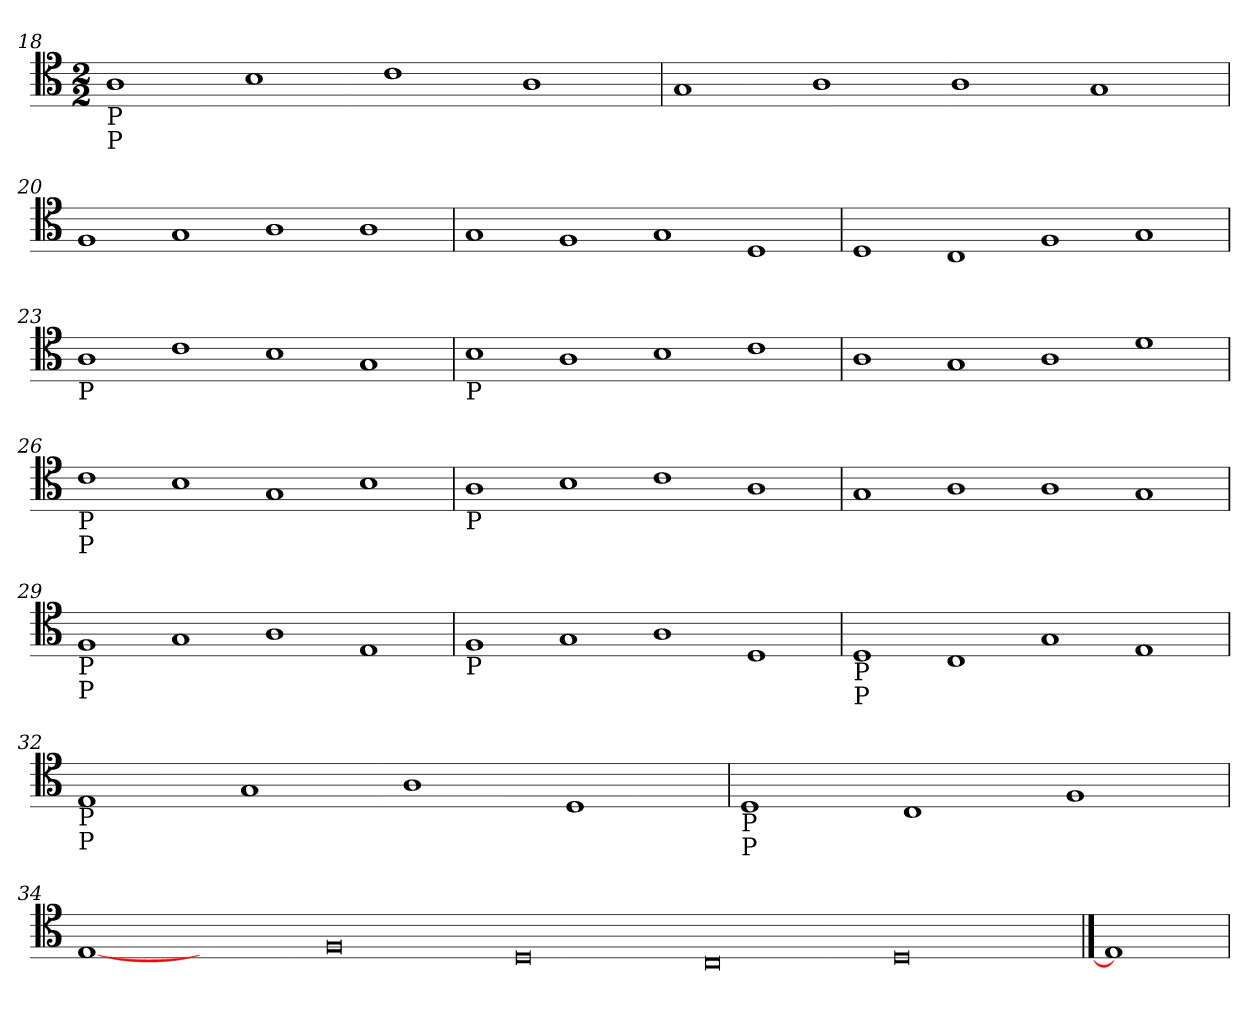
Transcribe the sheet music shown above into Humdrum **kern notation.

**kern
*part1
*staff1
*clefC4
*k[]
*M2/2
=18
!LO:TX:b:t=P
!LO:TX:b:t=P
1A
1B
1c
1A
=19
1G
1A
1A
1G
=20
1F
1G
1A
1A
=21
1G
1F
1G
1D
=22
1D
1C
1F
1G
=23
!LO:TX:b:t=P
1A
1c
1B
1G
=24
!LO:TX:b:t=P
1B
1A
1B
1c
=25
1A
1G
1A
1d
=26
!LO:TX:b:t=P
!LO:TX:b:t=P
1c
1B
1G
1B
=27
!LO:TX:b:t=P
1A
1B
1c
1A
=28
1G
1A
1A
1G
=29
!LO:TX:b:t=P
!LO:TX:b:t=P
1F
1G
1A
1E
=30
!LO:TX:b:t=P
1F
1G
1A
1D
=31
!LO:TX:b:t=P
!LO:TX:b:t=P
1D
1C
1G
1E
=32
!LO:TX:b:t=P
!LO:TX:b:t=P
1E
1G
1A
1D
=33
!LO:TX:b:t=P
!LO:TX:b:t=P
1D
1C
1F
=34
[1E
1ryy
0F
0D
0C
0D
==35
1E]
=
*-
